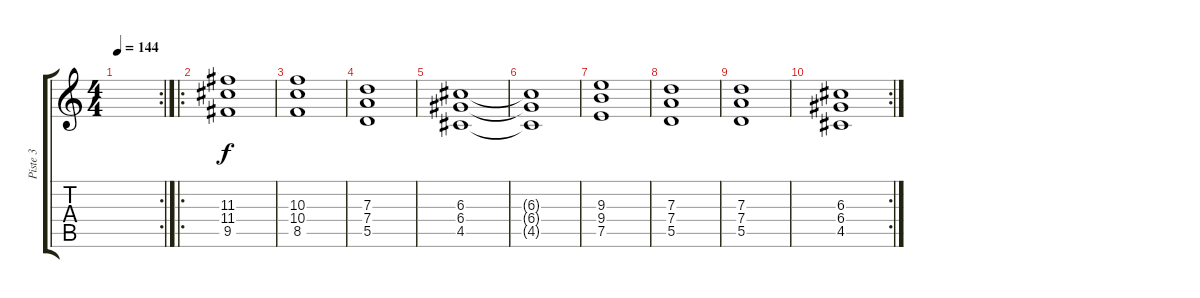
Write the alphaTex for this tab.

\track ("Piste 3" "Piste 3") {instrument distortionguitar}
\staff {score tabs}
\tuning (E4 B3 G3 D3 A2 D2) {hide}
\rc 2
\ts (4 4)
\tempo 144
\clef g2
\ks c
|
\ro
(11.3 11.4 9.5).1 |
(10.3 10.4 8.5).1 |
(7.3 7.4 5.5).1 |
(6.3 6.4 4.5).1 |
(6.3{t} 6.4{t} 4.5{t}).1 |
(9.3 9.4 7.5).1 |
(7.3 7.4 5.5).1 |
(7.3 7.4 5.5).1 |
\rc 2
(6.3 6.4 4.5).1
